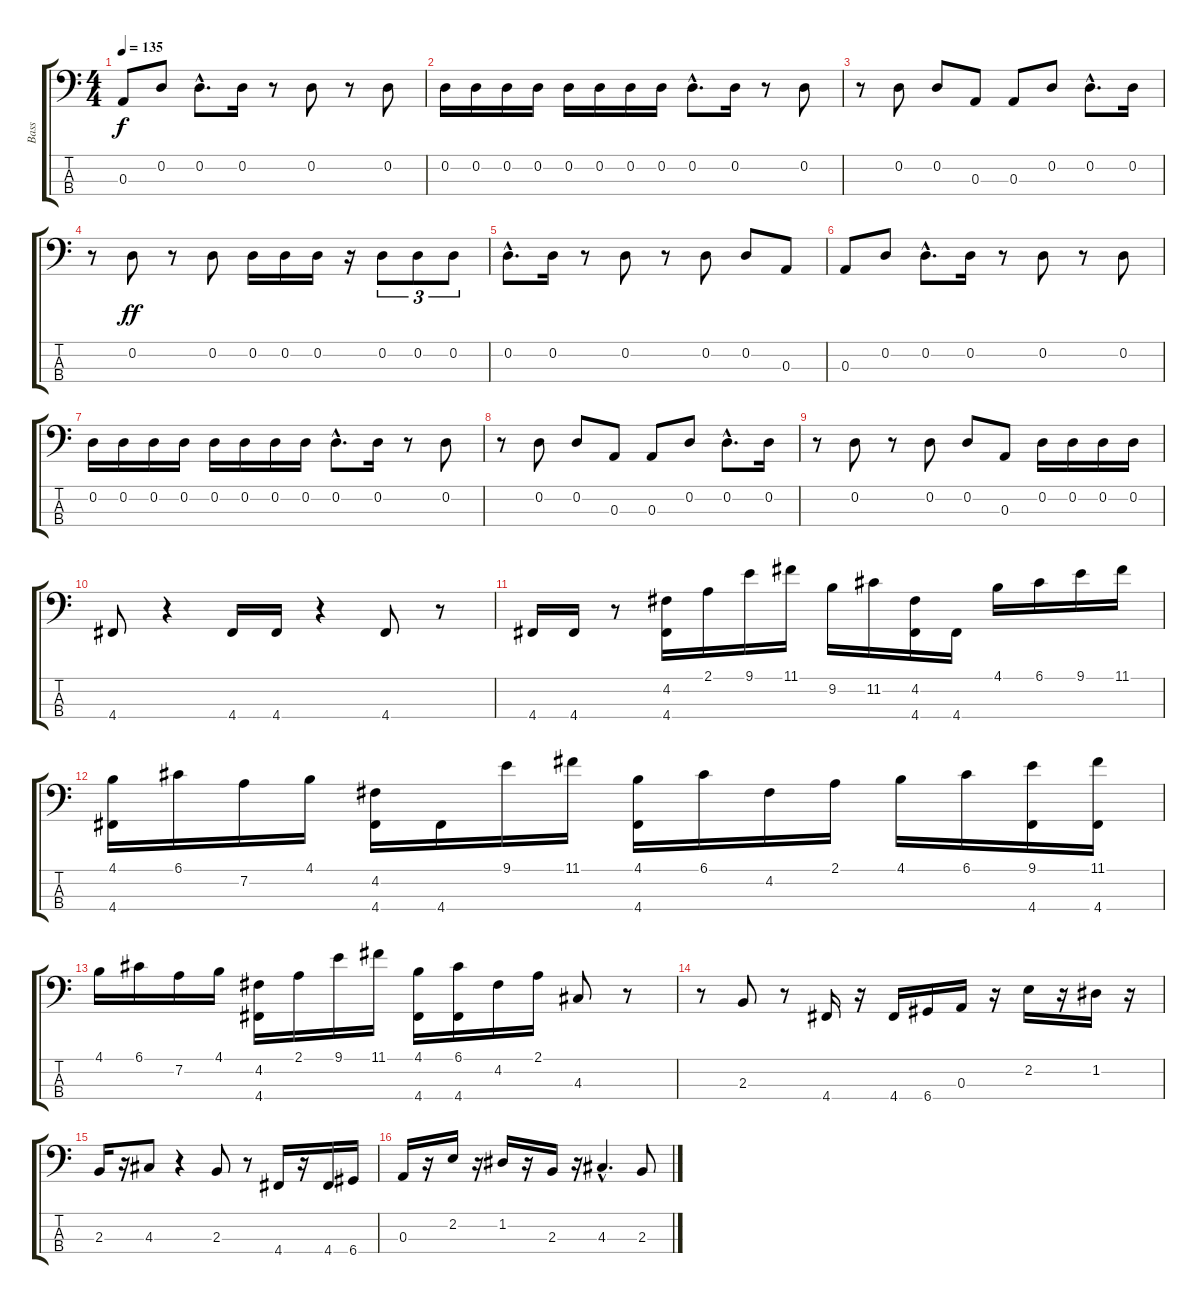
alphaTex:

\track ("Bass" "Bass") {instrument electricbassfinger}
\staff {score tabs}
\tuning (G2 D2 A1 D1) {hide}
\ts (4 4)
\tempo 135
\clef f4
\ks c
0.3.8{dy f} 0.2.8 0.2{hac}.8{d} 0.2.16 r.8 0.2.8 r.8 0.2.8 |
0.2.16 0.2.16 0.2.16 0.2.16 0.2.16 0.2.16 0.2.16 0.2.16 0.2{hac}.8{d} 0.2.16 r.8 0.2.8 |
r.8 0.2.8 0.2.8 0.3.8 0.3.8 0.2.8 0.2{hac}.8{d} 0.2.16 |
r.8 0.2.8{dy ff} r.8 0.2.8 0.2.16 0.2.16 0.2.16 r.16 0.2.8{tu (3 2)} 0.2.8{tu (3 2)} 0.2.8{tu (3 2)} |
0.2{hac}.8{d} 0.2.16 r.8 0.2.8 r.8 0.2.8 0.2.8 0.3.8 |
0.3.8 0.2.8 0.2{hac}.8{d} 0.2.16 r.8 0.2.8 r.8 0.2.8 |
0.2.16 0.2.16 0.2.16 0.2.16 0.2.16 0.2.16 0.2.16 0.2.16 0.2{hac}.8{d} 0.2.16 r.8 0.2.8 |
r.8 0.2.8 0.2.8 0.3.8 0.3.8 0.2.8 0.2{hac}.8{d} 0.2.16 |
r.8 0.2.8 r.8 0.2.8 0.2.8 0.3.8 0.2.16 0.2.16 0.2.16 0.2.16 |
4.4.8 r.4 4.4.16 4.4.16 r.4 4.4.8 r.8 |
4.4.16 4.4.16 r.8 (4.2 4.4).16 2.1.16 9.1.16 11.1.16 9.2.16 11.2.16 (4.2 4.4).16 4.4.16 4.1.16 6.1.16 9.1.16 11.1.16 |
(4.1 4.4).16 6.1.16 7.2.16 4.1.16 (4.2 4.4).16 4.4.16 9.1.16 11.1.16 (4.1 4.4).16 6.1.16 4.2.16 2.1.16 4.1.16 6.1.16 (9.1 4.4).16 (11.1 4.4).16 |
4.1.16 6.1.16 7.2.16 4.1.16 (4.2 4.4).16 2.1.16 9.1.16 11.1.16 (4.1 4.4).16 (6.1 4.4).16 4.2.16 2.1.16 4.3.8 r.8 |
r.8 2.3.8 r.8 4.4.16 r.16 4.4.16 6.4.16 0.3.16 r.16 2.2.16 r.16 1.2.16 r.16 |
2.3.16 r.16 4.3.8 r.4 2.3.8 r.8 4.4.16 r.16 4.4.16 6.4.16 |
0.3.16 r.16 2.2.16 r.16 1.2.16 r.16 2.3.16 r.16 4.3{hac}.4{d} 2.3.8
